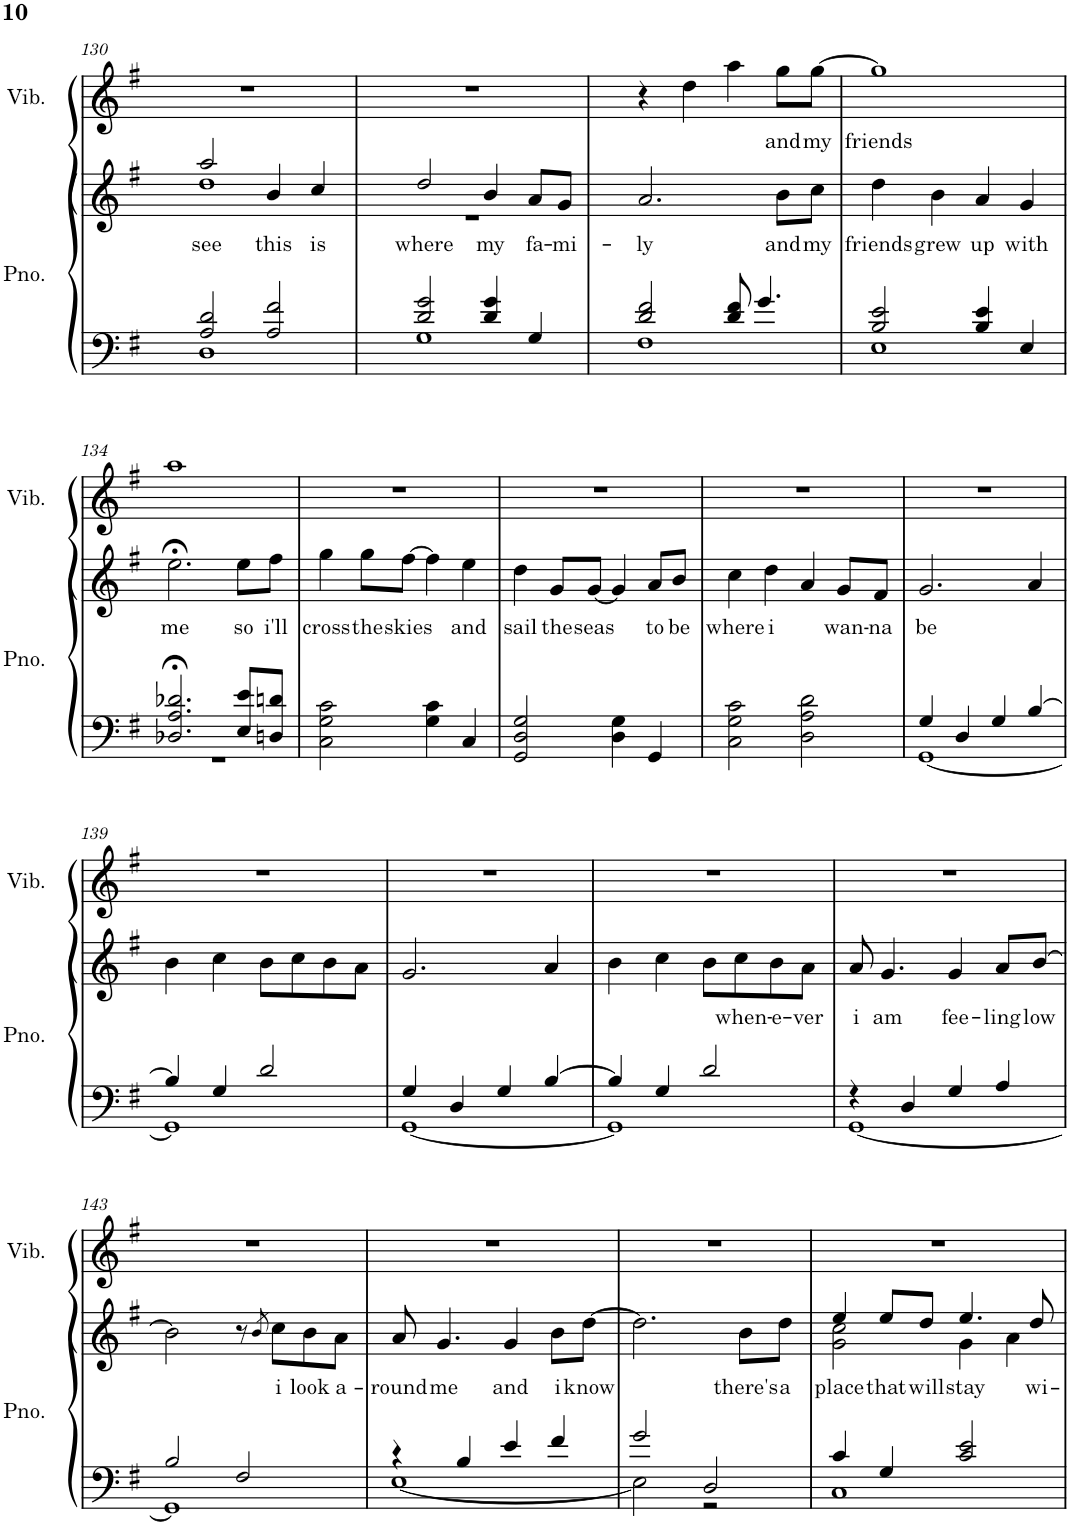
**kern	**kern	**text	**kern	**text
*part2	*part2	*part2	*part1	*part1
*staff3	*staff2	*staff2	*staff1	*staff1
*I"Piano	*	*	*I"Vibraphone	*
*I'Pno.	*	*	*I'Vib.	*
!!LO:PB:g=z
*clefF4	*clefG2	*	*clefG2	*
*k[f#]	*k[f#]	*	*k[f#]	*
*M4/4	*M4/4	*	*M4/4	*
=130	=130	=130	=130	=130
*^	*	*	*	*
!	!	!	!LO:LY:b	!	!
*	*	*^	*	*	*
2A/ 2d/	1D	2aa/	1dd	see	1r	.
!	!	!	!	!LO:LY:b	!	!
2A/ 2f#/	.	4b/	.	this	.	.
!	!	!	!	!LO:LY:b	!	!
.	.	4cc/	.	is	.	.
=131	=131	=131	=131	=131	=131	=131
!	!	!	!	!LO:LY:b	!	!
2d/ 2g/	1G	2dd/	1r	where	1r	.
!	!	!	!	!LO:LY:b	!	!
4d/ 4g/	.	4b/	.	my	.	.
!	!	!	!	!LO:LY:b	!	!
4G/	.	8a/L	.	fa-	.	.
!	!	!	!	!LO:LY:b	!	!
.	.	8g/J	.	-mi-	.	.
*	*	*v	*v	*	*	*
=132	=132	=132	=132	=132	=132
!	!	!	!LO:LY:b	!	!
2d/ 2f#/	1F#	2.a/	-ly	4r	.
.	.	.	.	4dd\	.
8d/ 8f#/	.	.	.	4aa\	.
4.g/	.	.	.	.	.
!	!	!	!LO:LY:b	!	!LO:LY:b
.	.	8b\L	and	8gg\L	and
!	!	!	!LO:LY:b	!	!LO:LY:b
.	.	8cc\J	my	[8gg\J	my
=133	=133	=133	=133	=133	=133
!	!	!	!LO:LY:b	!	!LO:LY:b
2B/ 2e/	1E	4dd\	friends	1gg]	friends
!	!	!	!LO:LY:b	!	!
.	.	4b\	grew	.	.
!	!	!	!LO:LY:b	!	!
4B/ 4e/	.	4a/	up	.	.
!	!	!	!LO:LY:b	!	!
4E/	.	4g/	with	.	.
!!LO:LB:g=z
=134	=134	=134	=134	=134	=134
!	!	!	!LO:LY:b	!	!
2.D-X/;< 2.A/;< 2.d-X/;<	1r	2.ee;<\	me	1aa	.
!	!	!	!LO:LY:b	!	!
8E/ 8e/L	.	8ee\L	so	.	.
!	!	!	!LO:LY:b	!	!
8Dn/ 8dn/J	.	8ff#\J	i'll	.	.
*v	*v	*	*	*	*
=135	=135	=135	=135	=135
!	!	!LO:LY:b	!	!
2C\ 2G\ 2c\	4gg\	cross	1r	.
!	!	!LO:LY:b	!	!
.	8gg\L	the	.	.
!	!	!LO:LY:b	!	!
.	[8ff#\J	skies	.	.
4G\ 4c\	4ff#\]	.	.	.
!	!	!LO:LY:b	!	!
4C/	4ee\	and	.	.
=136	=136	=136	=136	=136
!	!	!LO:LY:b	!	!
2GG/ 2D/ 2G/	4dd\	sail	1r	.
!	!	!LO:LY:b	!	!
.	8g/L	the	.	.
!	!	!LO:LY:b	!	!
.	[8g/J	seas	.	.
4D\ 4G\	4g/]	.	.	.
!	!	!LO:LY:b	!	!
4GG/	8a/L	to	.	.
!	!	!LO:LY:b	!	!
.	8b/J	be	.	.
=137	=137	=137	=137	=137
!	!	!LO:LY:b	!	!
2C\ 2G\ 2c\	4cc\	where	1r	.
!	!	!LO:LY:b	!	!
.	4dd\	i	.	.
2D\ 2A\ 2d\	4a/	.	.	.
!	!	!LO:LY:b	!	!
.	8g/L	wan-	.	.
!	!	!LO:LY:b	!	!
.	8f#/J	-na	.	.
=138	=138	=138	=138	=138
*^	*	*	*	*
!	!	!	!LO:LY:b	!	!
4G/	[1GG	2.g/	be	1r	.
4D/	.	.	.	.	.
4G/	.	.	.	.	.
[4B/	.	4a/	.	.	.
!!LO:LB:g=z
=139	=139	=139	=139	=139	=139
4B/]	1GG]	4b\	.	1r	.
4G/	.	4cc\	.	.	.
2d/	.	8b\L	.	.	.
.	.	8cc\	.	.	.
.	.	8b\	.	.	.
.	.	8a\J	.	.	.
=140	=140	=140	=140	=140	=140
4G/	[1GG	2.g/	.	1r	.
4D/	.	.	.	.	.
4G/	.	.	.	.	.
[4B/	.	4a/	.	.	.
=141	=141	=141	=141	=141	=141
4B/]	1GG]	4b\	.	1r	.
4G/	.	4cc\	.	.	.
2d/	.	8b\L	.	.	.
!	!	!	!LO:LY:b	!	!
.	.	8cc\	when-	.	.
!	!	!	!LO:LY:b	!	!
.	.	8b\	-e-	.	.
!	!	!	!LO:LY:b	!	!
.	.	8a\J	-ver	.	.
=142	=142	=142	=142	=142	=142
!	!	!	!LO:LY:b	!	!
4r	[1GG	8a/	i	1r	.
!	!	!	!LO:LY:b	!	!
.	.	4.g/	am	.	.
4D/	.	.	.	.	.
!	!	!	!LO:LY:b	!	!
4G/	.	4g/	fee-	.	.
!	!	!	!LO:LY:b	!	!
4A/	.	8a/L	-ling	.	.
!	!	!	!LO:LY:b	!	!
.	.	[8b/J	low	.	.
!!LO:LB:g=z
=143	=143	=143	=143	=143	=143
2B/	1GG]	2b\]	.	1r	.
2F#/	.	8r	.	.	.
.	.	8qb/	.	.	.
!	!	!	!LO:LY:b	!	!
.	.	8cc\L	i	.	.
!	!	!	!LO:LY:b	!	!
.	.	8b\	look	.	.
!	!	!	!LO:LY:b	!	!
.	.	8a\J	a-	.	.
=144	=144	=144	=144	=144	=144
!	!	!	!LO:LY:b	!	!
4r	[1E	8a/	-round	1r	.
!	!	!	!LO:LY:b	!	!
.	.	4.g/	me	.	.
4B/	.	.	.	.	.
!	!	!	!LO:LY:b	!	!
4e/	.	4g/	and	.	.
!	!	!	!LO:LY:b	!	!
4f#/	.	8b\L	i	.	.
!	!	!	!LO:LY:b	!	!
.	.	[8dd\J	know	.	.
=145	=145	=145	=145	=145	=145
2g/	2E\]	2.dd\]	.	1r	.
2D/	2r	.	.	.	.
!	!	!	!LO:LY:b	!	!
.	.	8b\L	there's	.	.
!	!	!	!LO:LY:b	!	!
.	.	8dd\J	a	.	.
=146	=146	=146	=146	=146	=146
!	!	!	!LO:LY:b	!	!
*	*	*^	*	*	*
4c/	1C	4ee/	2g\ 2cc\	place	1r	.
!	!	!	!	!LO:LY:b	!	!
4G/	.	8ee/L	.	that	.	.
!	!	!	!	!LO:LY:b	!	!
.	.	8dd/J	.	will	.	.
!	!	!	!	!LO:LY:b	!	!
2c/ 2e/	.	4.ee/	4g\	stay	.	.
.	.	.	4a\	.	.	.
!	!	!	!	!LO:LY:b	!	!
.	.	8dd/	.	wi-	.	.
*v	*v	*	*	*	*	*
*	*v	*v	*	*	*
=	=	=	=	=
*-	*-	*-	*-	*-
